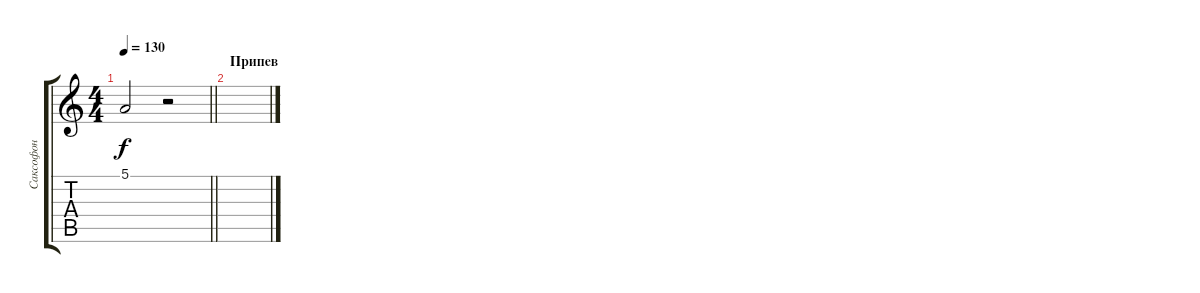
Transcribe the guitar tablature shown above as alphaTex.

\track ("Саксофон" "Саксофон") {instrument altosax}
\staff {score tabs}
\tuning (E4 B3 G3 D3 A2 D2) {hide}
\ts (4 4)
\tempo 130
\clef g2
\barLineRight lightlight
\ks c
5.1.2{dy f} r.2 |
\section ("" "Припев")
